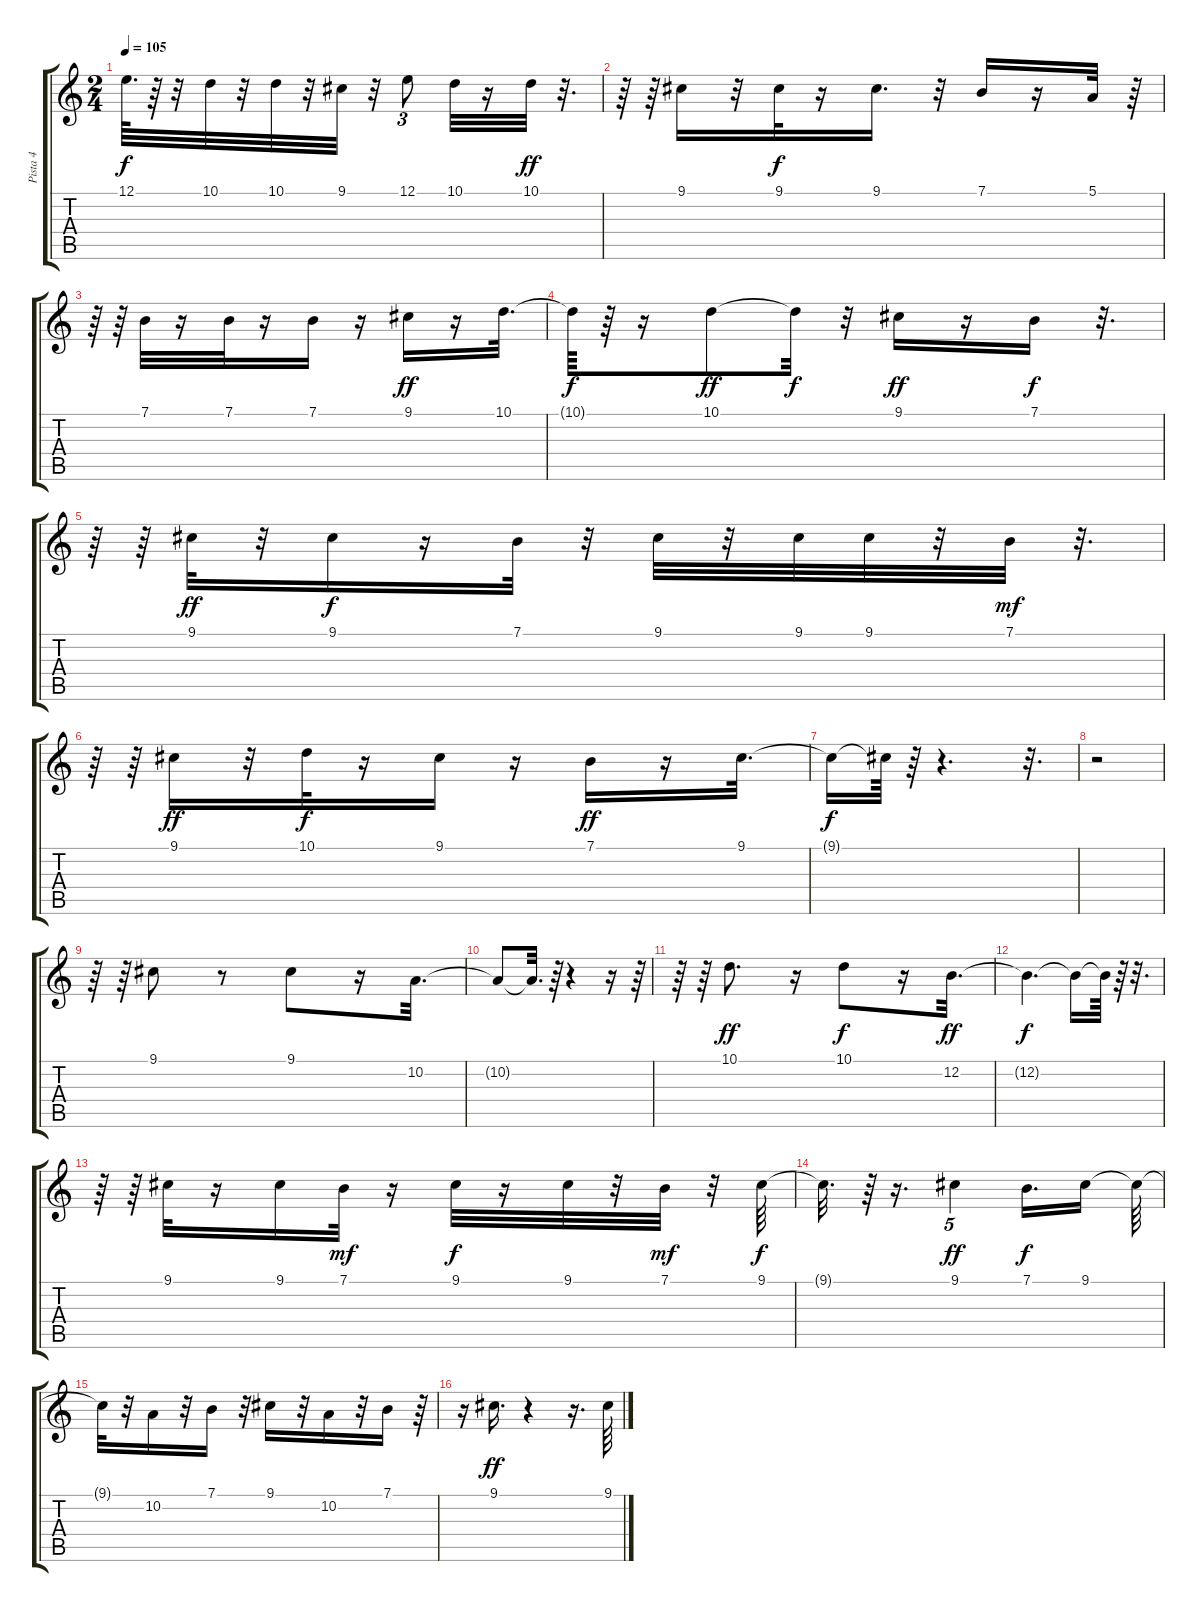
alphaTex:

\track ("Pista 4" "Pista 4") {instrument trumpet}
\staff {score tabs}
\tuning (E4 B3 G3 D3 A2 E2) {hide}
\ts (2 4)
\tempo 105
\clef g2
\ks c
12.1{t}.64{d dy f} r.64 r.32 10.1.32 r.32 10.1.32 r.32 9.1.32 r.32 12.1.8{tu (3 2)} 10.1.32 r.16 10.1.32{dy ff} r.32{d} |
r.64 r.64 9.1.16 r.32 9.1.32{dy f} r.16 9.1.16{d} r.32 7.1.16 r.16 5.1.32 r.64 |
r.64 r.64 7.1.32 r.16 7.1.32 r.16 7.1.16 r.16 9.1.16{dy ff} r.16 10.1.32{d} |
10.1{t}.64{dy f} r.64 r.16 10.1.8{dy ff} 10.1{t}.32{dy f} r.32 9.1.16{dy ff} r.16 7.1.16{dy f} r.32{d} |
r.64 r.64 9.1.32{dy ff} r.32 9.1.16{dy f} r.16 7.1.32 r.32 9.1.32 r.32 9.1.32 9.1.32 r.32 7.1.32{dy mf} r.32{d} |
r.64 r.64 9.1.16{dy ff} r.32 10.1.32{dy f} r.16 9.1.16 r.16 7.1.16{dy ff} r.16 9.1.32{d} |
9.1{t}.16{dy f} 9.1{t}.64 r.64 r.4{d} r.32{d} |
r.2 |
r.64 r.64 9.1.8 r.8 9.1.8 r.16 10.2.32{d} |
10.2{t}.8 10.2{t}.32{d} r.64 r.4 r.16 r.64 |
r.64 r.64 10.1.8{d dy ff} r.16 10.1.8{dy f} r.16 12.2.32{d dy ff} |
12.2{t}.4{d dy f} 12.2{t}.16 12.2{t}.64 r.64 r.32{d} |
r.64 r.64 9.1.32 r.16 9.1.16 7.1.32{dy mf} r.16 9.1.32{dy f} r.16 9.1.32 r.32 7.1.32{dy mf} r.32 9.1.64{dy f} |
9.1{t}.32{d} r.64 r.16{d} 9.1.4{tu (5 4) dy ff} 7.1.16{d dy f} 9.1.16 9.1{t}.64 |
9.1{t}.32 r.32 10.2.16 r.32 7.1.16 r.32 9.1.16 r.32 10.2.16 r.32 7.1.16 r.64 |
r.16 9.1.16{d dy ff} r.4 r.16{d} 9.1.64
